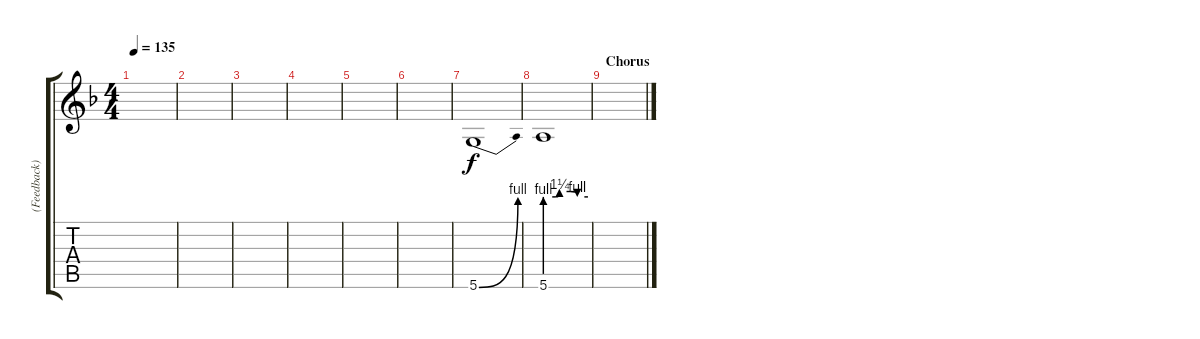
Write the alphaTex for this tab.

\track ("(Feedback)" "(Feedback)") {instrument guitarharmonics}
\staff {score tabs}
\tuning (E4 B3 G3 D3 A2 D2) {hide}
\ts (4 4)
\tempo 135
\clef g2
\ks f
|
|
|
|
|
|
5.6{be (bend 0 0 60 4)}.1{instrument distortionguitar} |
5.6{be (custom 0 4 15 4 20 5 35 5 45 4 60 4)}.1 |
\section ("" "Chorus")
